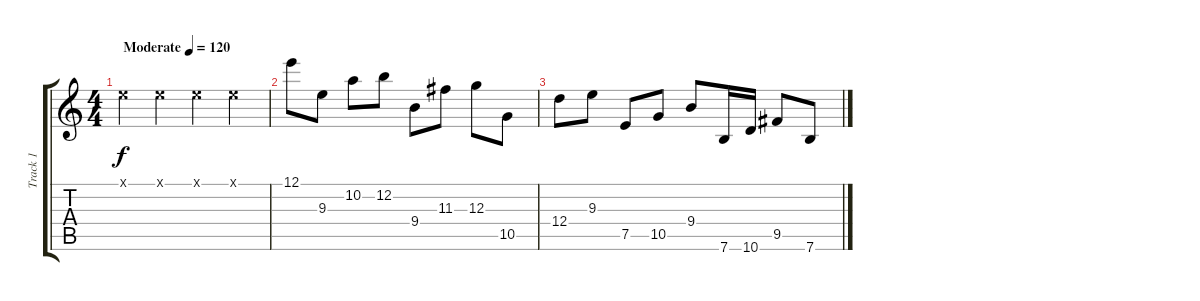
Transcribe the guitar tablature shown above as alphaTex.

\track ("Track 1" "Track 1") {instrument acousticguitarsteel}
\staff {score tabs}
\tuning (E4 B3 G3 D3 A2 E2) {hide}
\ts (4 4)
\tempo (120 "Moderate")
\clef g2
\ks c
0.1{x}.4{dy f instrument acousticguitarsteel} 0.1{x}.4 0.1{x}.4 0.1{x}.4 |
12.1.8 9.3.8 10.2.8 12.2.8 9.4.8 11.3.8 12.3.8 10.5.8 |
12.4.8 9.3.8 7.5.8 10.5.8 9.4.8 7.6.16 10.6.16 9.5.8 7.6.8
